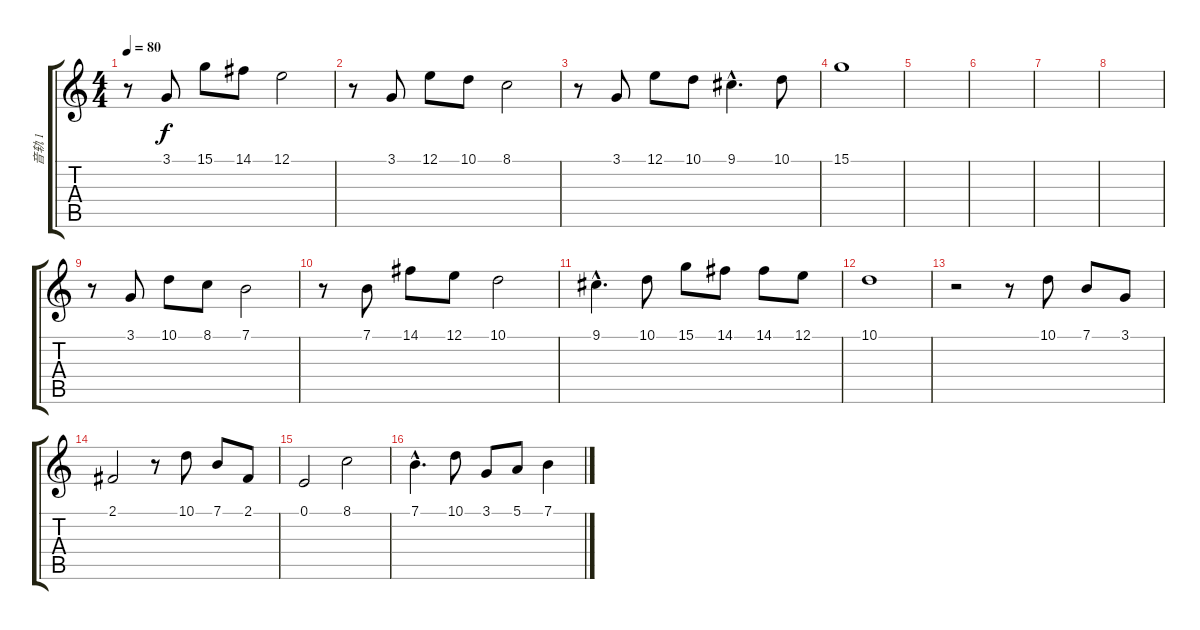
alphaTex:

\track ("音轨 1" "音轨 1") {instrument musicbox}
\staff {score tabs}
\tuning (E4 B3 G3 D3 A2 E2) {hide}
\ts (4 4)
\tempo 80
\clef g2
\ks c
r.8{dy f} 3.1.8 15.1.8 14.1.8 12.1.2 |
r.8 3.1.8 12.1.8 10.1.8 8.1.2 |
r.8 3.1.8 12.1.8 10.1.8 9.1{hac}.4{d} 10.1.8 |
15.1.1 |
|
|
|
|
r.8 3.1.8 10.1.8 8.1.8 7.1.2 |
r.8 7.1.8 14.1.8 12.1.8 10.1.2 |
9.1{hac}.4{d} 10.1.8 15.1.8 14.1.8 14.1.8 12.1.8 |
10.1.1 |
r.2 r.8 10.1.8 7.1.8 3.1.8 |
2.1.2 r.8 10.1.8 7.1.8 2.1.8 |
0.1.2 8.1.2 |
7.1{hac}.4{d} 10.1.8 3.1.8 5.1.8 7.1.4
